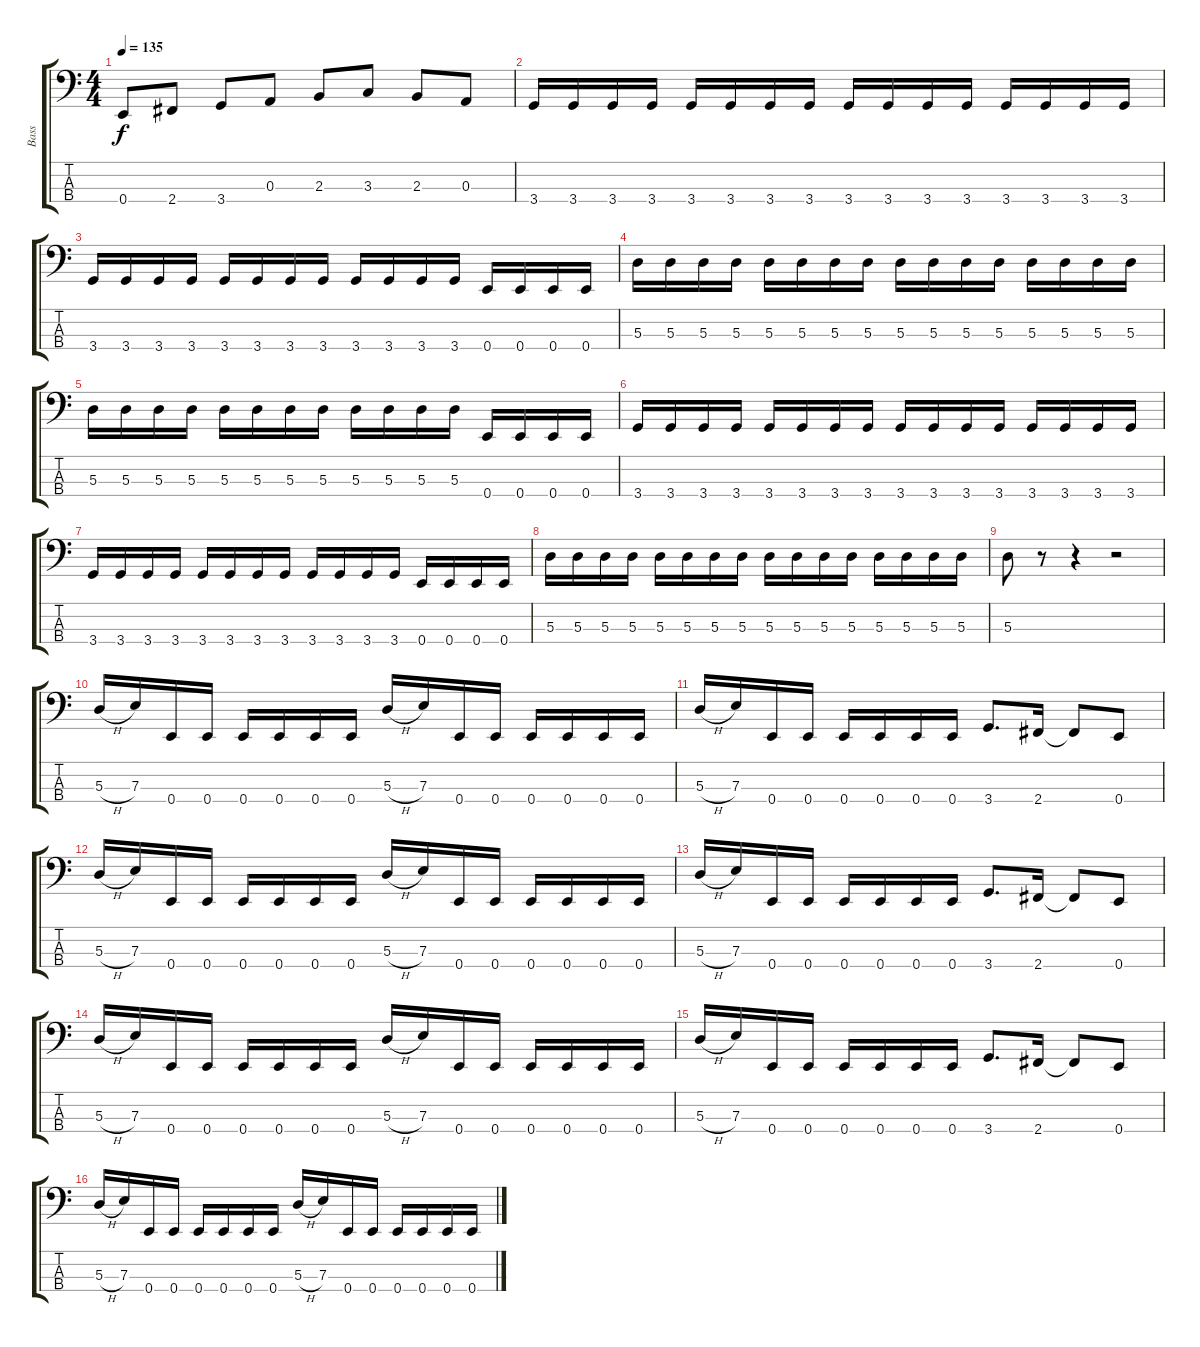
\track ("Bass" "Bass") {instrument electricbasspick}
\staff {score tabs}
\tuning (G2 D2 A1 E1) {hide}
\ts (4 4)
\tempo 135
\clef f4
\ks c
0.4.8{dy f} 2.4.8 3.4.8 0.3.8 2.3.8 3.3.8 2.3.8 0.3.8 |
3.4.16 3.4.16 3.4.16 3.4.16 3.4.16 3.4.16 3.4.16 3.4.16 3.4.16 3.4.16 3.4.16 3.4.16 3.4.16 3.4.16 3.4.16 3.4.16 |
3.4.16 3.4.16 3.4.16 3.4.16 3.4.16 3.4.16 3.4.16 3.4.16 3.4.16 3.4.16 3.4.16 3.4.16 0.4.16 0.4.16 0.4.16 0.4.16 |
5.3.16 5.3.16 5.3.16 5.3.16 5.3.16 5.3.16 5.3.16 5.3.16 5.3.16 5.3.16 5.3.16 5.3.16 5.3.16 5.3.16 5.3.16 5.3.16 |
5.3.16 5.3.16 5.3.16 5.3.16 5.3.16 5.3.16 5.3.16 5.3.16 5.3.16 5.3.16 5.3.16 5.3.16 0.4.16 0.4.16 0.4.16 0.4.16 |
3.4.16 3.4.16 3.4.16 3.4.16 3.4.16 3.4.16 3.4.16 3.4.16 3.4.16 3.4.16 3.4.16 3.4.16 3.4.16 3.4.16 3.4.16 3.4.16 |
3.4.16 3.4.16 3.4.16 3.4.16 3.4.16 3.4.16 3.4.16 3.4.16 3.4.16 3.4.16 3.4.16 3.4.16 0.4.16 0.4.16 0.4.16 0.4.16 |
5.3.16 5.3.16 5.3.16 5.3.16 5.3.16 5.3.16 5.3.16 5.3.16 5.3.16 5.3.16 5.3.16 5.3.16 5.3.16 5.3.16 5.3.16 5.3.16 |
5.3.8 r.8 r.4 r.2 |
5.3{h}.16 7.3.16 0.4.16 0.4.16 0.4.16 0.4.16 0.4.16 0.4.16 5.3{h}.16 7.3.16 0.4.16 0.4.16 0.4.16 0.4.16 0.4.16 0.4.16 |
5.3{h}.16 7.3.16 0.4.16 0.4.16 0.4.16 0.4.16 0.4.16 0.4.16 3.4.8{d} 2.4.16 2.4{t}.8 0.4.8 |
5.3{h}.16 7.3.16 0.4.16 0.4.16 0.4.16 0.4.16 0.4.16 0.4.16 5.3{h}.16 7.3.16 0.4.16 0.4.16 0.4.16 0.4.16 0.4.16 0.4.16 |
5.3{h}.16 7.3.16 0.4.16 0.4.16 0.4.16 0.4.16 0.4.16 0.4.16 3.4.8{d} 2.4.16 2.4{t}.8 0.4.8 |
5.3{h}.16 7.3.16 0.4.16 0.4.16 0.4.16 0.4.16 0.4.16 0.4.16 5.3{h}.16 7.3.16 0.4.16 0.4.16 0.4.16 0.4.16 0.4.16 0.4.16 |
5.3{h}.16 7.3.16 0.4.16 0.4.16 0.4.16 0.4.16 0.4.16 0.4.16 3.4.8{d} 2.4.16 2.4{t}.8 0.4.8 |
5.3{h}.16 7.3.16 0.4.16 0.4.16 0.4.16 0.4.16 0.4.16 0.4.16 5.3{h}.16 7.3.16 0.4.16 0.4.16 0.4.16 0.4.16 0.4.16 0.4.16
